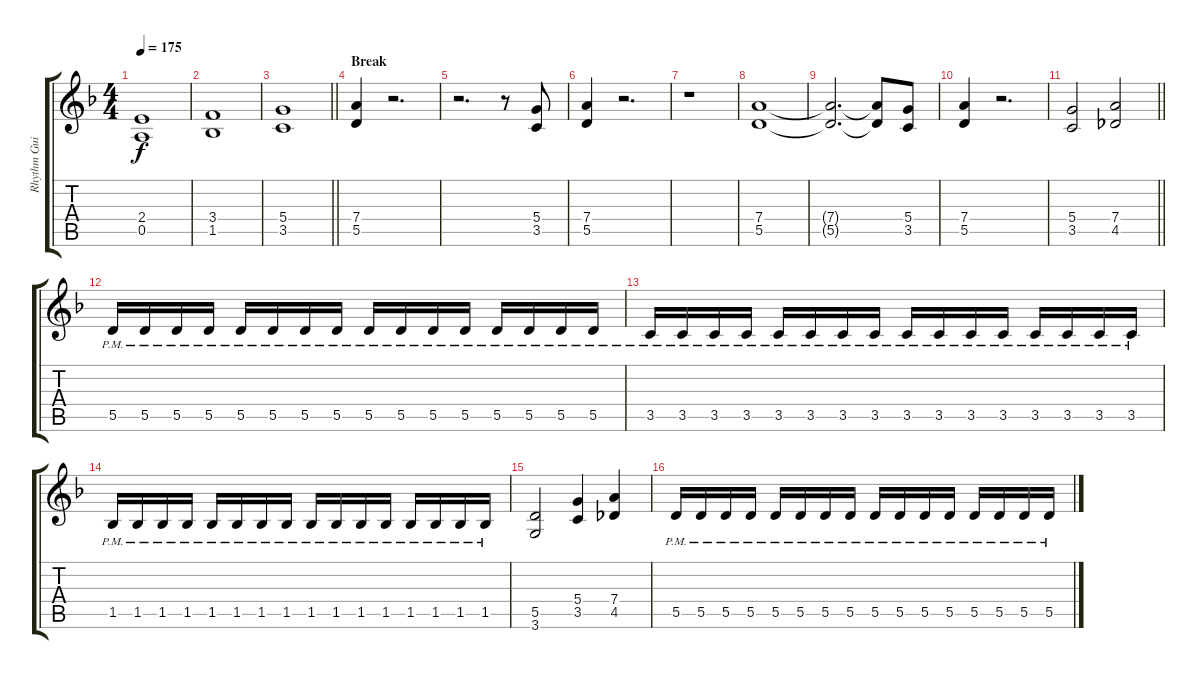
\track ("Rhythm Guitar 1: Juha-Pekka Alanen" "Rhythm Gui") {instrument distortionguitar}
\staff {score tabs}
\tuning (E4 B3 G3 D3 A2 E2) {hide}
\ts (4 4)
\tempo 175
\clef g2
\ks dminor
(2.4 0.5).1{dy f} |
(3.4 1.5).1 |
\barLineRight lightlight
(5.4 3.5).1 |
\section ("" "Break")
(7.4 5.5).4 r.2{d} |
r.2{d} r.8 (5.4 3.5).8 |
(7.4 5.5).4 r.2{d} |
r.1 |
(7.4 5.5).1 |
(7.4{t} 5.5{t}).2{d} (7.4{t} 5.5{t}).8 (5.4 3.5).8 |
(7.4 5.5).4 r.2{d} |
\barLineRight lightlight
(5.4 3.5).2 (7.4 4.5).2 |
5.5{pm}.16 5.5{pm}.16 5.5{pm}.16 5.5{pm}.16 5.5{pm}.16 5.5{pm}.16 5.5{pm}.16 5.5{pm}.16 5.5{pm}.16 5.5{pm}.16 5.5{pm}.16 5.5{pm}.16 5.5{pm}.16 5.5{pm}.16 5.5{pm}.16 5.5{pm}.16 |
3.5{pm}.16 3.5{pm}.16 3.5{pm}.16 3.5{pm}.16 3.5{pm}.16 3.5{pm}.16 3.5{pm}.16 3.5{pm}.16 3.5{pm}.16 3.5{pm}.16 3.5{pm}.16 3.5{pm}.16 3.5{pm}.16 3.5{pm}.16 3.5{pm}.16 3.5{pm}.16 |
1.5{pm}.16 1.5{pm}.16 1.5{pm}.16 1.5{pm}.16 1.5{pm}.16 1.5{pm}.16 1.5{pm}.16 1.5{pm}.16 1.5{pm}.16 1.5{pm}.16 1.5{pm}.16 1.5{pm}.16 1.5{pm}.16 1.5{pm}.16 1.5{pm}.16 1.5{pm}.16 |
(5.5 3.6).2 (5.4 3.5).4 (7.4 4.5).4 |
5.5{pm}.16 5.5{pm}.16 5.5{pm}.16 5.5{pm}.16 5.5{pm}.16 5.5{pm}.16 5.5{pm}.16 5.5{pm}.16 5.5{pm}.16 5.5{pm}.16 5.5{pm}.16 5.5{pm}.16 5.5{pm}.16 5.5{pm}.16 5.5{pm}.16 5.5{pm}.16
